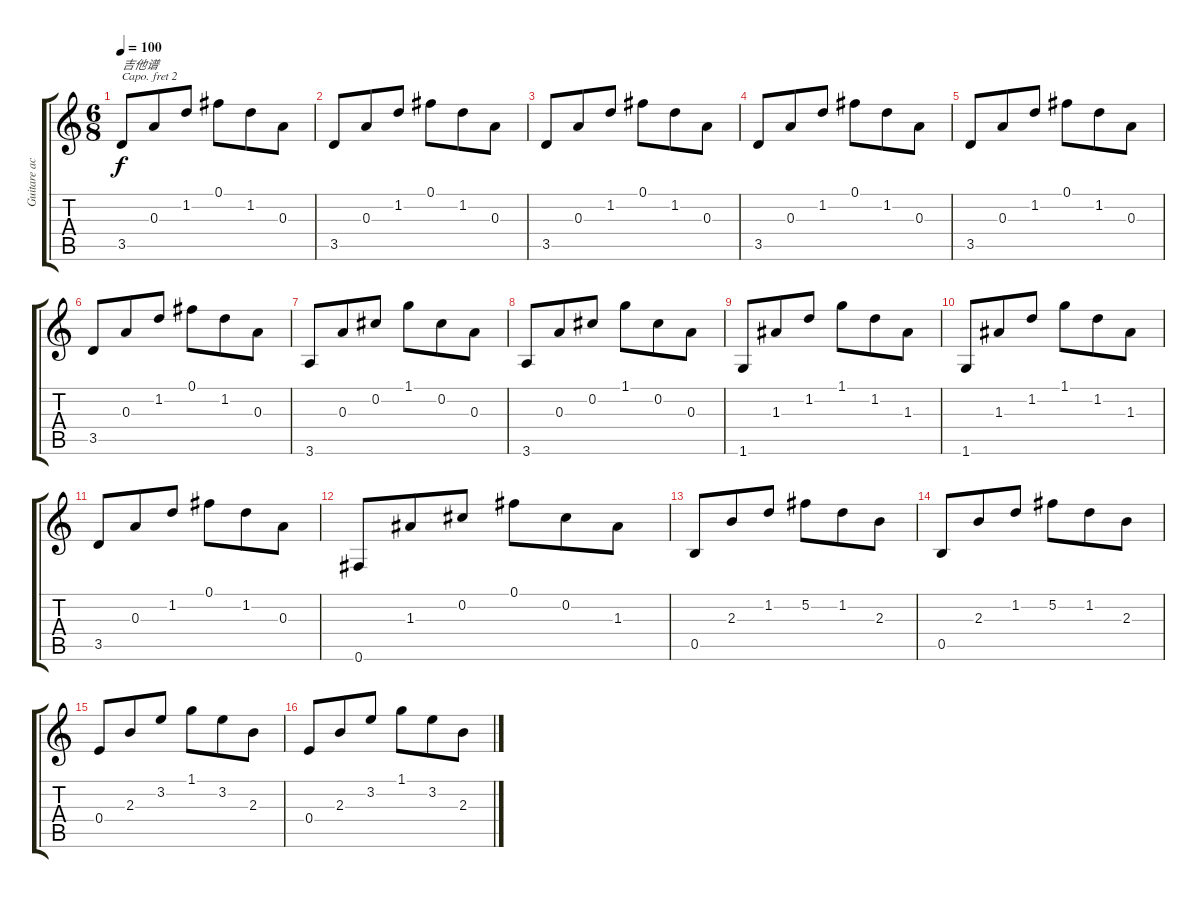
\track ("Guitare accoustique" "Guitare ac") {instrument acousticguitarsteel}
\staff {score tabs}
\capo 2
\tuning (E4 B3 G3 D3 A2 E2) {hide}
\ts (6 8)
\tempo 100
\clef g2
\ks c
3.5.8{txt "吉他谱" dy f instrument acousticguitarsteel} 0.3.8 1.2.8 0.1.8 1.2.8 0.3.8 |
3.5.8 0.3.8 1.2.8 0.1.8 1.2.8 0.3.8 |
3.5.8 0.3.8 1.2.8 0.1.8 1.2.8 0.3.8 |
3.5.8 0.3.8 1.2.8 0.1.8 1.2.8 0.3.8 |
3.5.8 0.3.8 1.2.8 0.1.8 1.2.8 0.3.8 |
3.5.8 0.3.8 1.2.8 0.1.8 1.2.8 0.3.8 |
3.6.8 0.3.8 0.2.8 1.1.8 0.2.8 0.3.8 |
3.6.8 0.3.8 0.2.8 1.1.8 0.2.8 0.3.8 |
1.6.8 1.3.8 1.2.8 1.1.8 1.2.8 1.3.8 |
1.6.8 1.3.8 1.2.8 1.1.8 1.2.8 1.3.8 |
3.5.8 0.3.8 1.2.8 0.1.8 1.2.8 0.3.8 |
0.6.8 1.3.8 0.2.8 0.1.8 0.2.8 1.3.8 |
0.5.8 2.3.8 1.2.8 5.2.8 1.2.8 2.3.8 |
0.5.8 2.3.8 1.2.8 5.2.8 1.2.8 2.3.8 |
0.4.8 2.3.8 3.2.8 1.1.8 3.2.8 2.3.8 |
0.4.8 2.3.8 3.2.8 1.1.8 3.2.8 2.3.8
